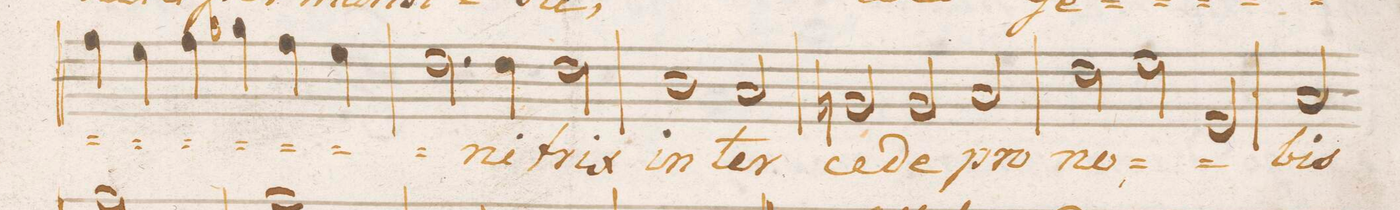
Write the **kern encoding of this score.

**kern	**text
*I"Basso.	*
*clefF4	*
*k[]	*
*M3/2	*
4A\	.
4G\	.
4A\	.
4B-X\	.
4A\	.
4G\	.
=25	=25
2.F\	.
4F\	-ni-
2F\	-trix
=26	=26
1D	in-
2C/	-ter-
=27	=27
2BBn/	-ce-
2BB/	-de
2C/	pro
=28	=28
2F\	no-
2G\	.
2GG/	.
=29	=29
2C/	-bis
*-	*-
